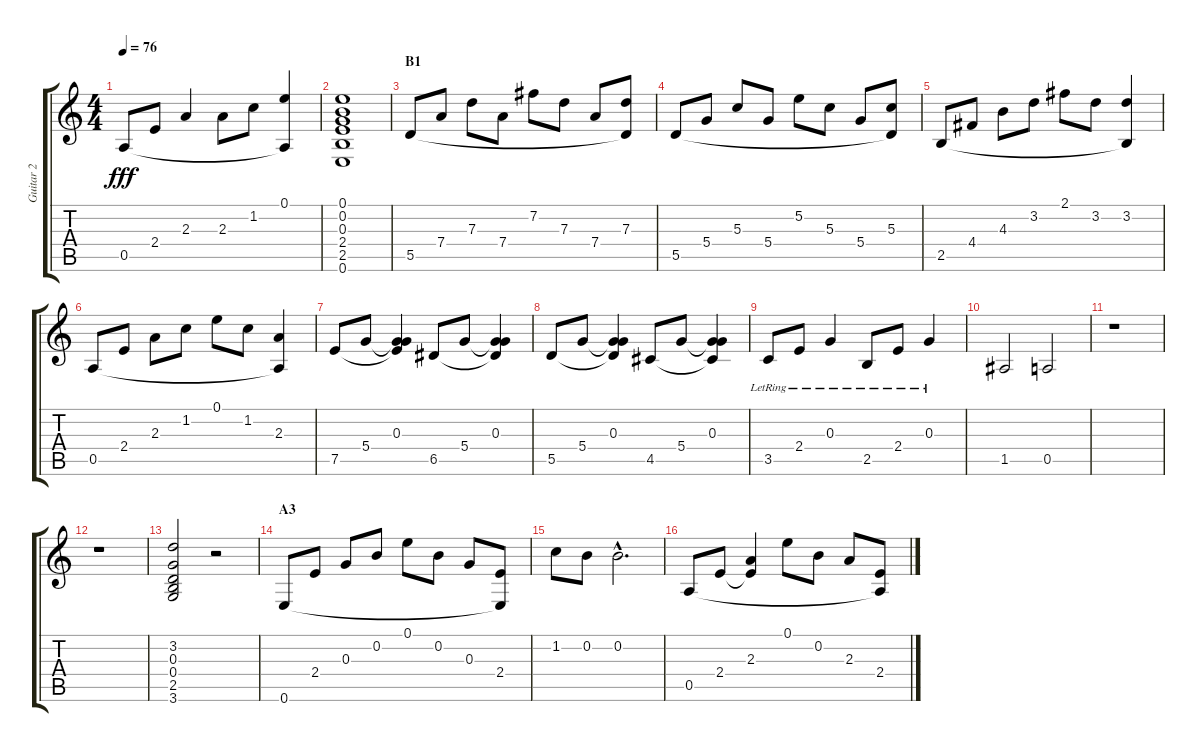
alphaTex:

\track ("Guitar 2" "Guitar 2") {instrument electricguitarclean}
\staff {score tabs}
\tuning (E4 B3 G3 D3 A2 E2) {hide}
\ts (4 4)
\tempo 76
\clef g2
\ks c
0.5.8{dy fff} 2.4.8 2.3.4 2.3.8 1.2.8 (0.1 0.5{t}).4 |
(0.1 0.2 0.3 2.4 2.5 0.6).1 |
\section ("" "B1")
5.5.8 7.4.8 7.3.8 7.4.8 7.2.8 7.3.8 7.4.8 (7.3 5.5{t}).8 |
5.5.8 5.4.8 5.3.8 5.4.8 5.2.8 5.3.8 5.4.8 (5.3 5.5{t}).8 |
2.5.8 4.4.8 4.3.8 3.2.8 2.1.8 3.2.8 (3.2 2.5{t}).4 |
0.5.8 2.4.8 2.3.8 1.2.8 0.1.8 1.2.8 (2.3 0.5{t}).4 |
7.5.8 5.4.8 (0.3 5.4{t} 7.5{t}).4 6.5.8 5.4.8 (0.3 5.4{t} 6.5{t}).4 |
5.5.8 5.4.8 (0.3 5.4{t} 5.5{t}).4 4.5.8 5.4.8 (0.3 5.4{t} 4.5{t}).4 |
3.5{lr}.8 2.4{lr}.8 0.3{lr}.4 2.5{lr}.8 2.4{lr}.8 0.3{lr}.4 |
1.5.2 0.5.2 |
r.1 |
r.1 |
(3.2 0.3 0.4 2.5 3.6).2 r.2 |
\section ("" "A3")
0.6.8 2.4.8 0.3.8 0.2.8 0.1.8 0.2.8 0.3.8 (2.4 0.6{t}).8 |
1.2.8 0.2.8 0.2{hac}.2{d} |
0.5.8 2.4.8 (2.3 2.4{t}).4 0.1.8 0.2.8 2.3.8 (2.4 0.5{t}).8
